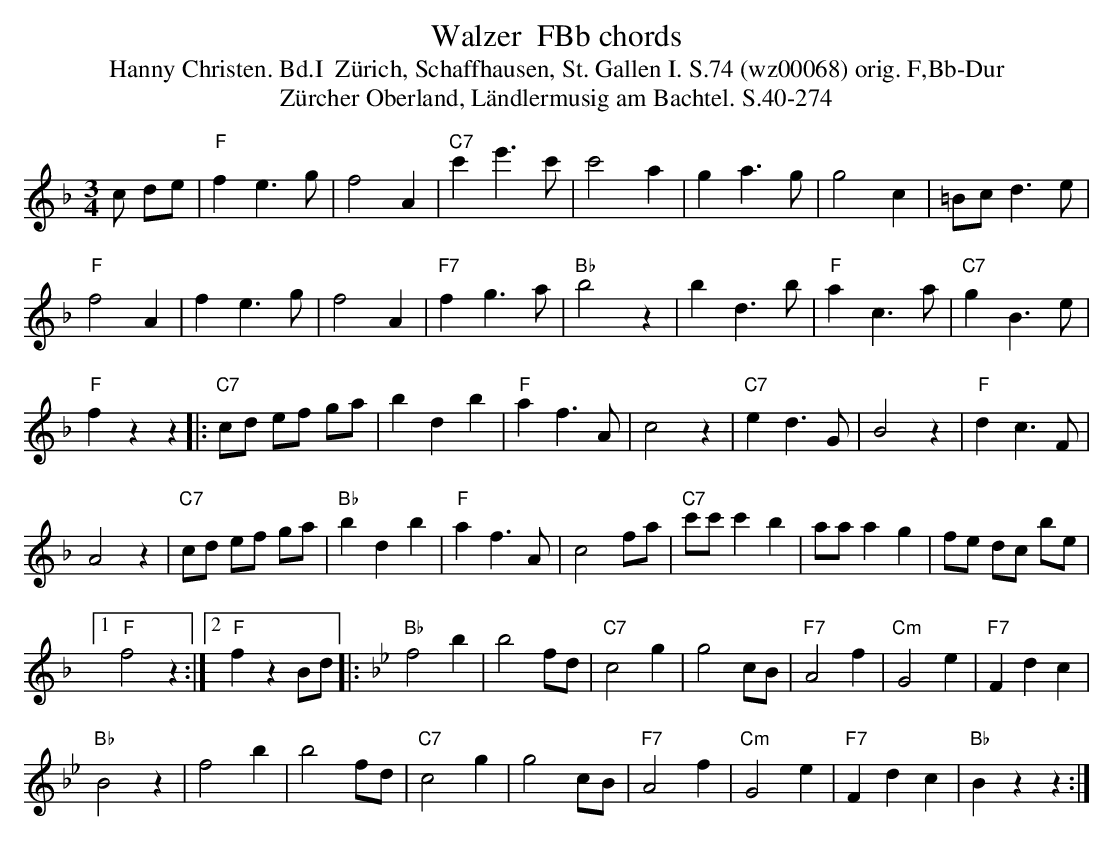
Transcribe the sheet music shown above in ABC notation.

X:1
T: Walzer  FBb chords
T:Hanny Christen. Bd.I  Z\"urich, Schaffhausen, St. Gallen I. S.74 (wz00068) orig. F,Bb-Dur
T: Z\"urcher Oberland, L\"andlermusig am Bachtel. S.40-274
M:3/4
L:1/4
K:F %%MIDI gchordon
c/ d/e/ | "F"fe>g | f2A | "C7"c'e'>c' | c'2a | ga>g | g2c | =B/c/ d>e |
"F"f2A | fe>g | f2A | "F7"fg>a | "Bb"b2z | bd>b | "F"ac>a | "C7"gB>e |
"F"fzz |: "C7"c/d/ e/f/ g/a/ | bdb | "F"af>A | c2z | "C7"ed>G | B2z |  "F"dc>F |
A2z | "C7"c/d/ e/f/ g/a/ | "Bb"bdb | "F"af>A | c2 f/a/ | "C7"c'/c'/c'b | a/a/ag | f/e/ d/c/ b/e/ |1
"F"f2z :|2 "F"fzB/d/ |: [K:Bb] "Bb"f2b | b2f/d/ | "C7"c2g | g2c/B/ | "F7"A2f | "Cm"G2e | "F7"Fdc |
"Bb"B2z | f2b | b2f/d/ | "C7"c2g | g2 c/B/ | "F7"A2f | "Cm"G2e | "F7"Fdc | "Bb"Bzz :|
